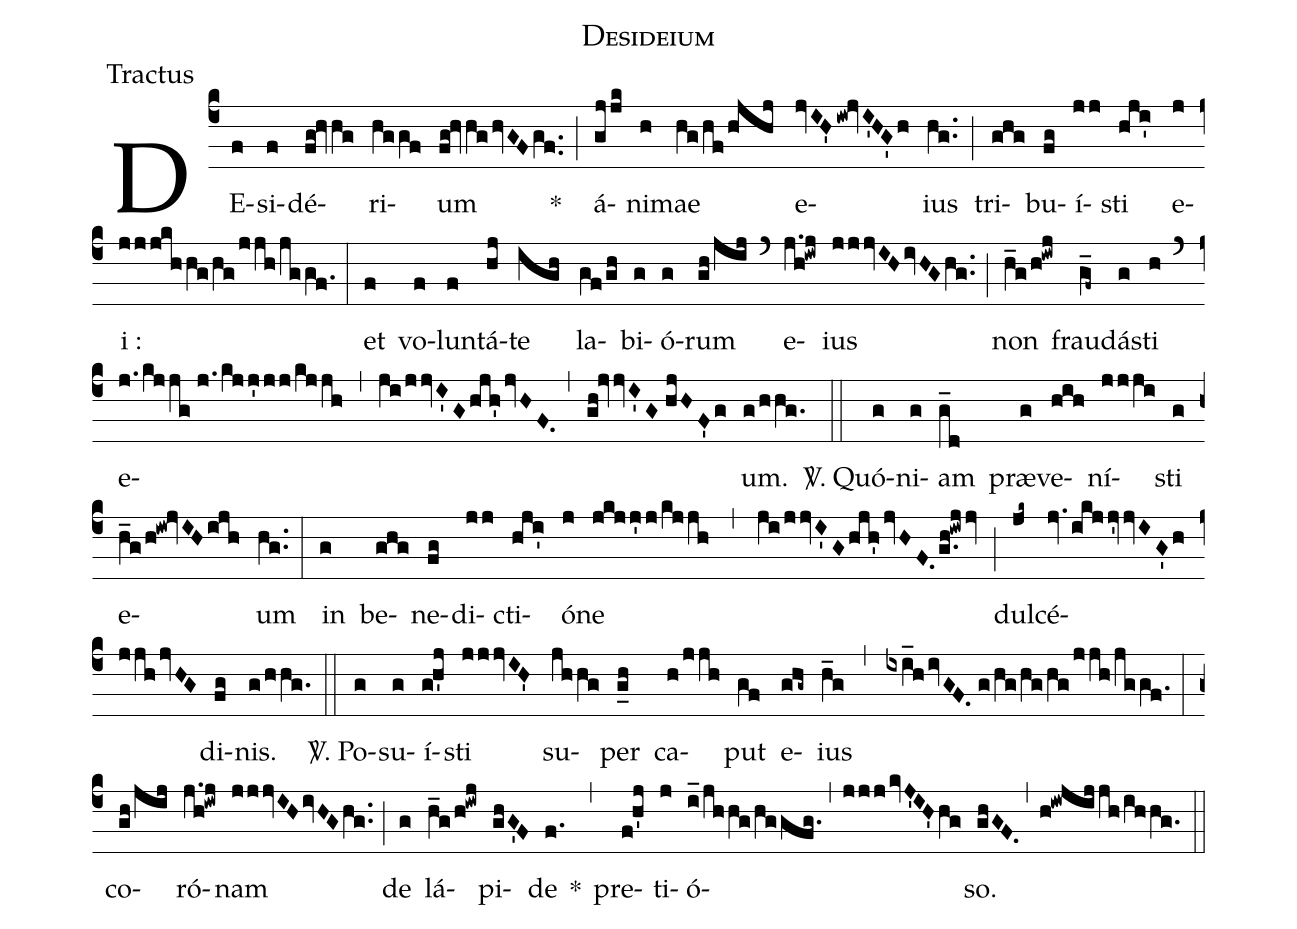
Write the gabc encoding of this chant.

name:Desideium;
office-part:Tractus;
%%
(c4) DE(f)si(f)dé(fg!hvhg)ri(hggf)um(fg!hvhghvGFgf..) *(;) á(gj/jk)ni(h)mae(hg/hf/hjhj) e(jvIH'iw!jvI'HG'h)ius(hg..) (;) tri(ghg)bu(fg)í(jj)sti(hji') e(j)i :(jjjkhhg/hg/jjh/jggf.) (:)
et(f) vo(f)lun(f)tá(hj)te(igh) la(gf/gh)bi(g)ó(g)rum(gh/jij) (`) e(j.h!iwj)ius(jjjvIHivHGhg..) (;) non(h_g/h!iwj) frau(g_f~)dá(g)sti(h) (`) e(j./kjjg//j./kjj'jj/kjjh,ji/jjvI'Ghjh'jvHF.,gh!jvvI'G//hjHF'g)um.(g/hhg.) (::)

<sp>V/</sp>. Quó(g)ni(g)am(g_d) præ(g)ve(hih)ní(jjji)sti(g) e(h_g/h!iw!jvIHijh)um(hg..) (:)
in(g) be(ghg)ne(fg)di(jj)cti(hji')ó(j)ne(jkjj'j/kjjh,ji/jjvI'G/hjh'jvHF.g.h!iwjjv) (;) dul(jk~)cé(jv.ikjjv'jvIG'h//jjhjvHG)di(fg)nis.(g/hhg.) (::)

<sp>V/</sp>. Po(g)su(g)í(g!h'j)sti(jjjvIH') su(jhhg)per(g_h) ca(h/jjh)put(gf) e(ghg~)ius(h_g,ixi_hivGF.//g/hg/hg/hg/jjh/jggf.) (:)
co(gh/jij)ró(j.h!iwj)nam(jjjvIHivHGhg..) (;) de(g) lá(h_g/h!iwj)pi(ghG'F)de(f.) *(,) pre(f!h'j)ti(j)ó(i_/jhhg/hggfg.,jjjkvJ'IH'hg)so.(ghGF.,h!iwjijjh/ihhg.) (::)
